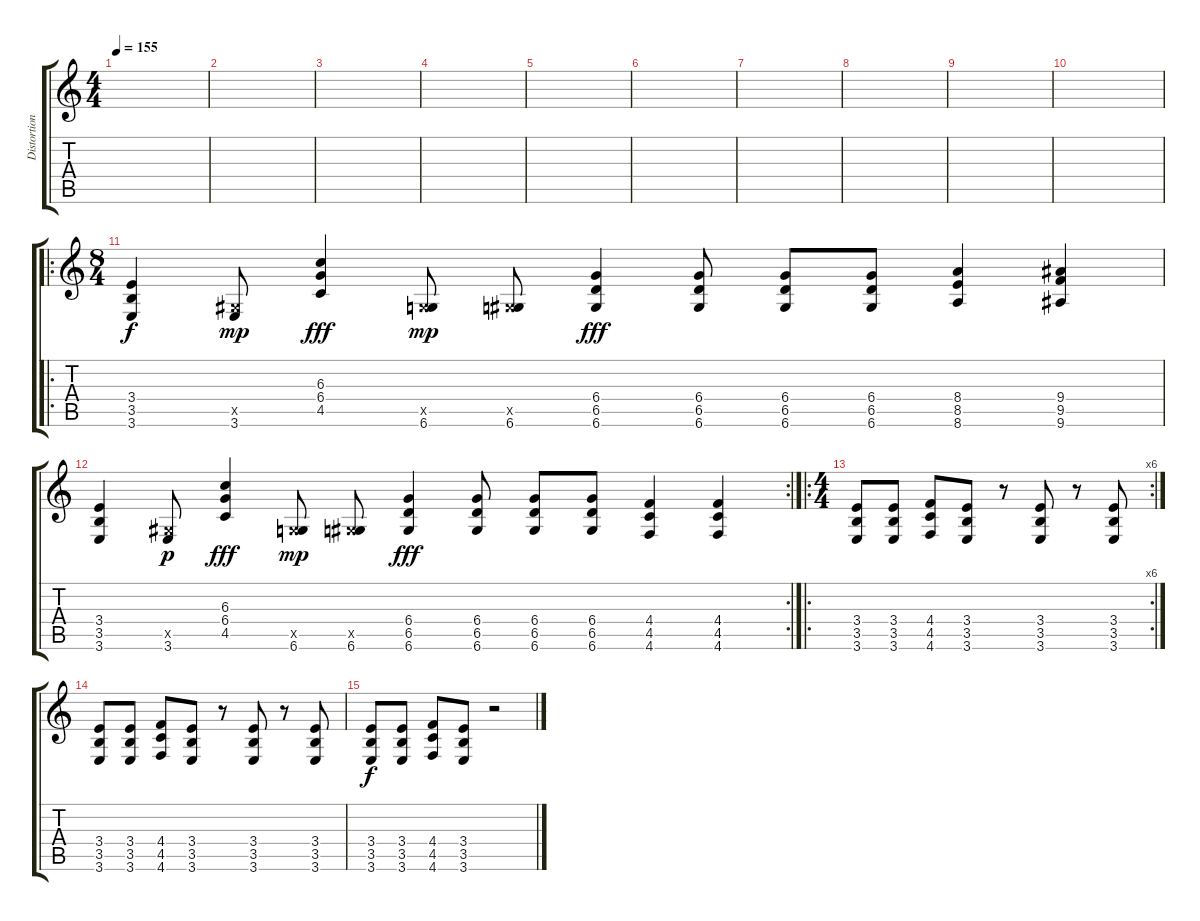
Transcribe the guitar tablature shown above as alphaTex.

\track ("Distortion (tripp on album)" "Distortion") {instrument distortionguitar}
\staff {score tabs}
\tuning (Eb4 Bb3 Gb3 Db3 Ab2 Db2) {hide}
\ts (4 4)
\tempo 155
\clef g2
\ks c
|
|
|
|
|
|
|
|
|
|
\ro
\ts (8 4)
(3.4 3.5 3.6).4 (0.5{x} 3.6).8{dy mp} (6.3 6.4 4.5).4{dy fff} (0.5{x} 6.6).8{dy mp} (0.5{x} 6.6).8 (6.4 6.5 6.6).4{dy fff} (6.4 6.5 6.6).8 (6.4 6.5 6.6).8 (6.4 6.5 6.6).8 (8.4 8.5 8.6).4 (9.4 9.5 9.6).4 |
\rc 2
(3.4 3.5 3.6).4 (0.5{x} 3.6).8{dy p} (6.3 6.4 4.5).4{dy fff} (0.5{x} 6.6).8{dy mp} (0.5{x} 6.6).8 (6.4 6.5 6.6).4{dy fff} (6.4 6.5 6.6).8 (6.4 6.5 6.6).8 (6.4 6.5 6.6).8 (4.4 4.5 4.6).4 (4.4 4.5 4.6).4 |
\ro
\rc 6
\ts (4 4)
(3.4 3.5 3.6).8 (3.4 3.5 3.6).8 (4.4 4.5 4.6).8 (3.4 3.5 3.6).8 r.8 (3.4 3.5 3.6).8 r.8 (3.4 3.5 3.6).8 |
(3.4 3.5 3.6).8 (3.4 3.5 3.6).8 (4.4 4.5 4.6).8 (3.4 3.5 3.6).8 r.8 (3.4 3.5 3.6).8 r.8 (3.4 3.5 3.6).8 |
(3.4 3.5 3.6).8{dy f} (3.4 3.5 3.6).8 (4.4 4.5 4.6).8 (3.4 3.5 3.6).8 r.2
